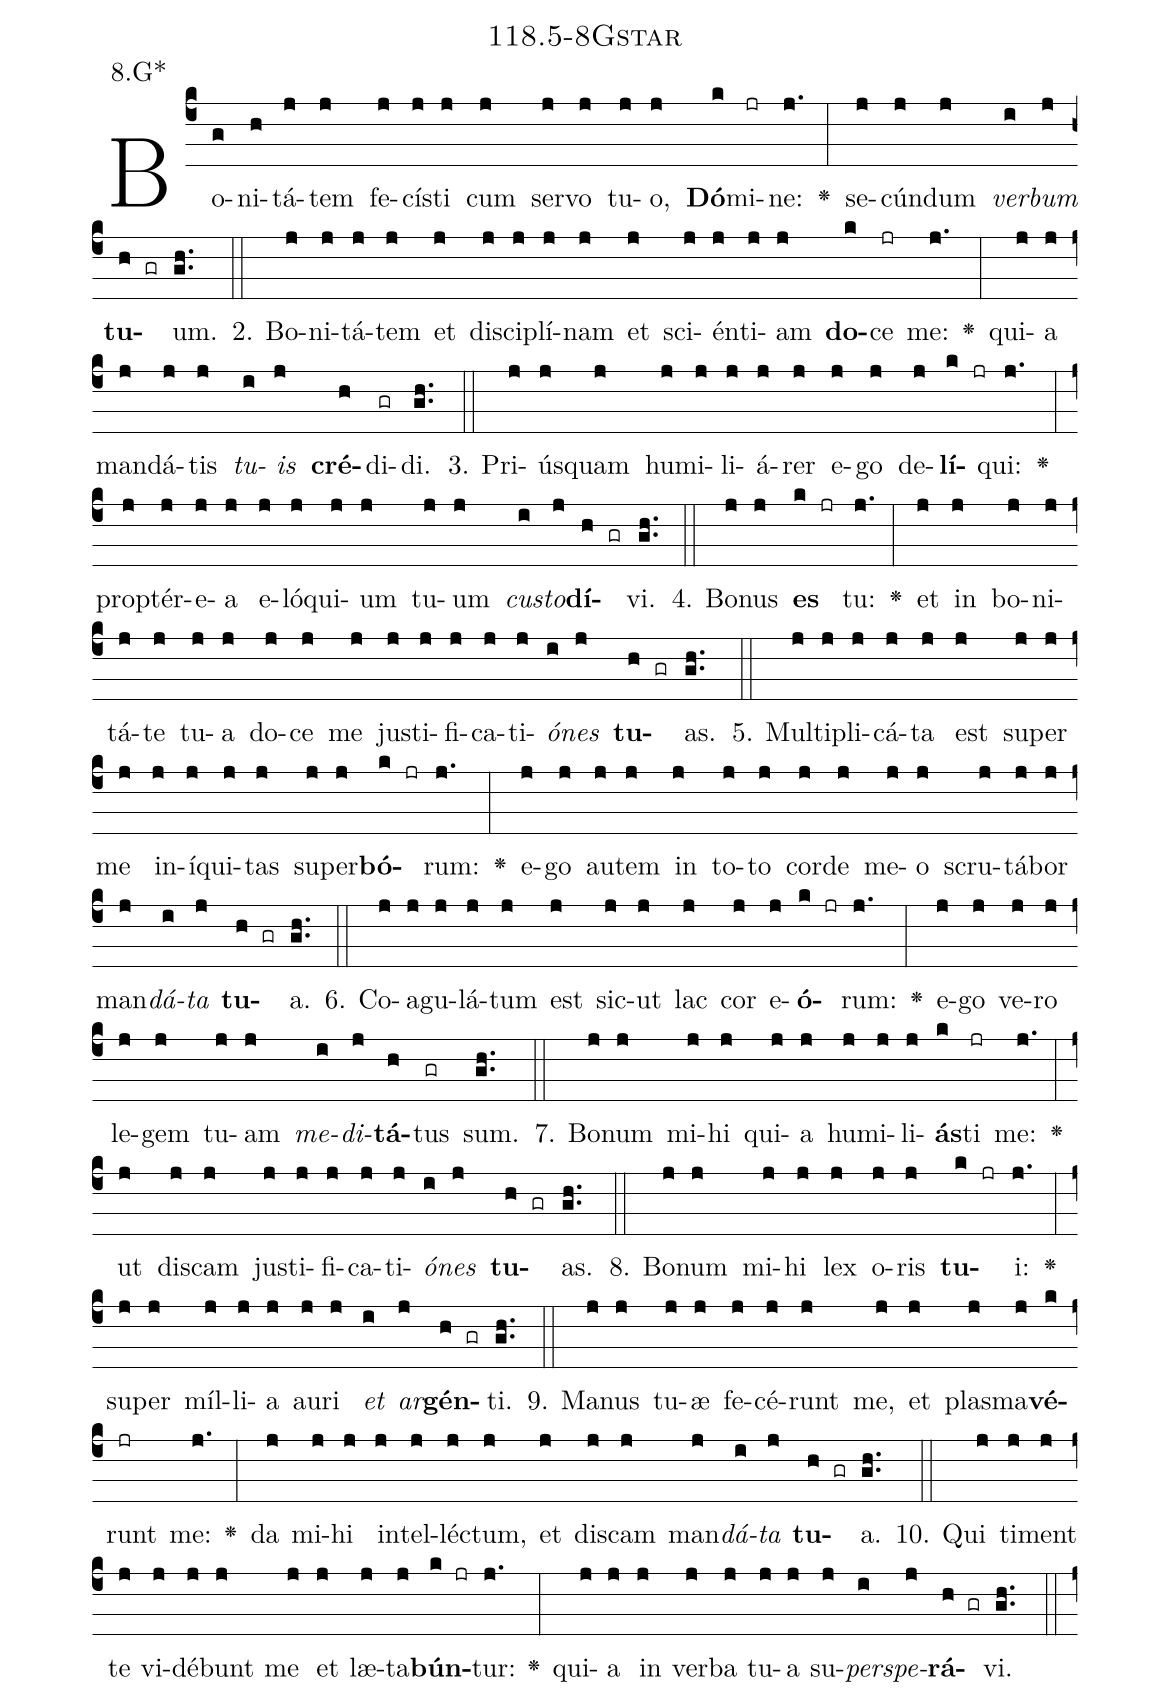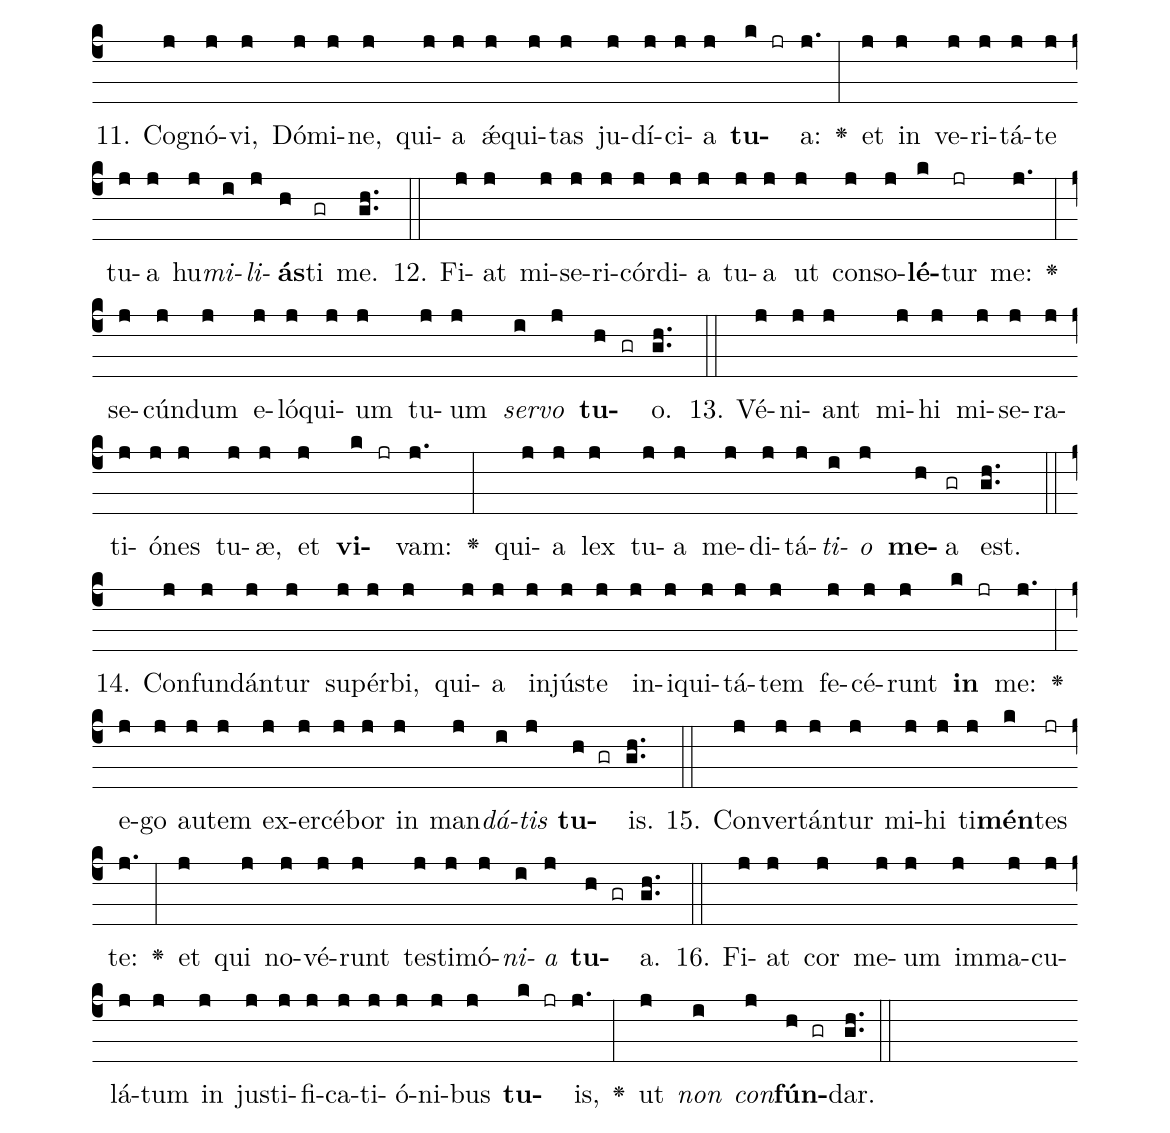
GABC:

name: 118.5-8Gstar;
annotation: 8.G*;
%%
(c4)Bo(g)ni(h)tá(j)tem(j) fe(j)cís(j)ti(j) cum(j) ser(j)vo(j) tu(j)o,(j) <b>Dó</b>(k)mi(jr)ne:(j.) <v>\greheightstar</v>(:) se(j)cún(j)dum(j) <i>ver</i>(i)<i>bum</i>(j) <b>tu</b>(h gr)um.(gh..) (::)
2. Bo(j)ni(j)tá(j)tem(j) et(j) di(j)sci(j)plí(j)nam(j) et(j) sci(j)én(j)ti(j)am(j) <b>do</b>(k)ce(jr) me:(j.) <v>\greheightstar</v>(:) qui(j)a(j) man(j)dá(j)tis(j) <i>tu</i>(i)<i>is</i>(j) <b>cré</b>(h)di(gr)di.(gh..) (::)
3. Pri(j)ús(j)quam(j) hu(j)mi(j)li(j)á(j)rer(j) e(j)go(j) de(j)<b>lí</b>(k jr)qui:(j.) <v>\greheightstar</v>(:) prop(j)tér(j)e(j)a(j) e(j)ló(j)qui(j)um(j) tu(j)um(j) <i>cus</i>(i)<i>to</i>(j)<b>dí</b>(h gr)vi.(gh..) (::)
4. Bo(j)nus(j) <b>es</b>(k jr) tu:(j.) <v>\greheightstar</v>(:) et(j) in(j) bo(j)ni(j)tá(j)te(j) tu(j)a(j) do(j)ce(j) me(j) jus(j)ti(j)fi(j)ca(j)ti(j)<i>ó</i>(i)<i>nes</i>(j) <b>tu</b>(h gr)as.(gh..) (::)
5. Mul(j)ti(j)pli(j)cá(j)ta(j) est(j) su(j)per(j) me(j) in(j)í(j)qui(j)tas(j) su(j)per(j)<b>bó</b>(k jr)rum:(j.) <v>\greheightstar</v>(:) e(j)go(j) au(j)tem(j) in(j) to(j)to(j) cor(j)de(j) me(j)o(j) scru(j)tá(j)bor(j) man(j)<i>dá</i>(i)<i>ta</i>(j) <b>tu</b>(h gr)a.(gh..) (::)
6. Co(j)a(j)gu(j)lá(j)tum(j) est(j) sic(j)ut(j) lac(j) cor(j) e(j)<b>ó</b>(k jr)rum:(j.) <v>\greheightstar</v>(:) e(j)go(j) ve(j)ro(j) le(j)gem(j) tu(j)am(j) <i>me</i>(i)<i>di</i>(j)<b>tá</b>(h)tus(gr) sum.(gh..) (::)
7. Bo(j)num(j) mi(j)hi(j) qui(j)a(j) hu(j)mi(j)li(j)<b>ás</b>(k)ti(jr) me:(j.) <v>\greheightstar</v>(:) ut(j) dis(j)cam(j) jus(j)ti(j)fi(j)ca(j)ti(j)<i>ó</i>(i)<i>nes</i>(j) <b>tu</b>(h gr)as.(gh..) (::)
8. Bo(j)num(j) mi(j)hi(j) lex(j) o(j)ris(j) <b>tu</b>(k jr)i:(j.) <v>\greheightstar</v>(:) su(j)per(j) míl(j)li(j)a(j) au(j)ri(j) <i>et</i>(i) <i>ar</i>(j)<b>gén</b>(h gr)ti.(gh..) (::)
9. Ma(j)nus(j) tu(j)æ(j) fe(j)cé(j)runt(j) me,(j) et(j) plas(j)ma(j)<b>vé</b>(k)runt(jr) me:(j.) <v>\greheightstar</v>(:) da(j) mi(j)hi(j) in(j)tel(j)léc(j)tum,(j) et(j) dis(j)cam(j) man(j)<i>dá</i>(i)<i>ta</i>(j) <b>tu</b>(h gr)a.(gh..) (::)
10. Qui(j) ti(j)ment(j) te(j) vi(j)dé(j)bunt(j) me(j) et(j) læ(j)ta(j)<b>bún</b>(k jr)tur:(j.) <v>\greheightstar</v>(:) qui(j)a(j) in(j) ver(j)ba(j) tu(j)a(j) su(j)<i>per</i>(i)<i>spe</i>(j)<b>rá</b>(h gr)vi.(gh..) (::)
11. Co(j)gnó(j)vi,(j) Dó(j)mi(j)ne,(j) qui(j)a(j) ǽ(j)qui(j)tas(j) ju(j)dí(j)ci(j)a(j) <b>tu</b>(k jr)a:(j.) <v>\greheightstar</v>(:) et(j) in(j) ve(j)ri(j)tá(j)te(j) tu(j)a(j) hu(j)<i>mi</i>(i)<i>li</i>(j)<b>ás</b>(h)ti(gr) me.(gh..) (::)
12. Fi(j)at(j) mi(j)se(j)ri(j)cór(j)di(j)a(j) tu(j)a(j) ut(j) con(j)so(j)<b>lé</b>(k)tur(jr) me:(j.) <v>\greheightstar</v>(:) se(j)cún(j)dum(j) e(j)ló(j)qui(j)um(j) tu(j)um(j) <i>ser</i>(i)<i>vo</i>(j) <b>tu</b>(h gr)o.(gh..) (::)
13. Vé(j)ni(j)ant(j) mi(j)hi(j) mi(j)se(j)ra(j)ti(j)ó(j)nes(j) tu(j)æ,(j) et(j) <b>vi</b>(k jr)vam:(j.) <v>\greheightstar</v>(:) qui(j)a(j) lex(j) tu(j)a(j) me(j)di(j)tá(j)<i>ti</i>(i)<i>o</i>(j) <b>me</b>(h)a(gr) est.(gh..) (::)
14. Con(j)fun(j)dán(j)tur(j) su(j)pér(j)bi,(j) qui(j)a(j) in(j)jús(j)te(j) in(j)i(j)qui(j)tá(j)tem(j) fe(j)cé(j)runt(j) <b>in</b>(k jr) me:(j.) <v>\greheightstar</v>(:) e(j)go(j) au(j)tem(j) ex(j)er(j)cé(j)bor(j) in(j) man(j)<i>dá</i>(i)<i>tis</i>(j) <b>tu</b>(h gr)is.(gh..) (::)
15. Con(j)ver(j)tán(j)tur(j) mi(j)hi(j) ti(j)<b>mén</b>(k)tes(jr) te:(j.) <v>\greheightstar</v>(:) et(j) qui(j) no(j)vé(j)runt(j) tes(j)ti(j)mó(j)<i>ni</i>(i)<i>a</i>(j) <b>tu</b>(h gr)a.(gh..) (::)
16. Fi(j)at(j) cor(j) me(j)um(j) im(j)ma(j)cu(j)lá(j)tum(j) in(j) jus(j)ti(j)fi(j)ca(j)ti(j)ó(j)ni(j)bus(j) <b>tu</b>(k jr)is,(j.) <v>\greheightstar</v>(:) ut(j) <i>non</i>(i) <i>con</i>(j)<b>fún</b>(h gr)dar.(gh..) (::)
